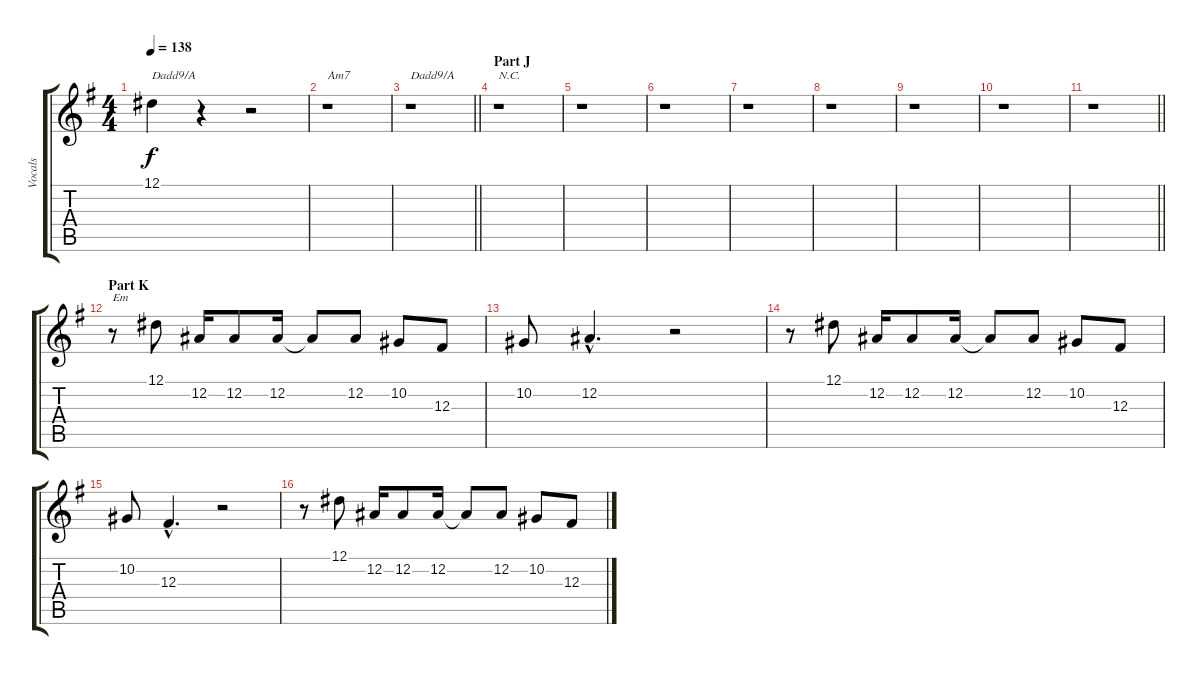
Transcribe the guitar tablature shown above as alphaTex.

\track ("Vocals" "Vocals") {instrument trumpet}
\staff {score tabs}
\tuning (Eb4 Bb3 Gb3 Db3 Ab2 Eb2) {hide}
\ts (4 4)
\tempo 138
\clef g2
\ks g
12.1{t}.4{txt "Dadd9/A" dy f} r.4 r.2 |
r.1{txt "Am7"} |
\barLineRight lightlight
r.1{txt "Dadd9/A"} |
\section ("" "Part J")
r.1{txt "N.C."} |
r.1 |
r.1 |
r.1 |
r.1 |
r.1 |
r.1 |
\barLineRight lightlight
r.1 |
\section ("" "Part K")
r.8{txt "Em"} 12.1.8 12.2.16 12.2.8 12.2.16 12.2{t}.8 12.2.8 10.2.8 12.3.8 |
10.2.8 12.2{hac}.4{d} r.2 |
r.8 12.1.8 12.2.16 12.2.8 12.2.16 12.2{t}.8 12.2.8 10.2.8 12.3.8 |
10.2.8 12.3{hac}.4{d} r.2 |
r.8 12.1.8 12.2.16 12.2.8 12.2.16 12.2{t}.8 12.2.8 10.2.8 12.3.8
